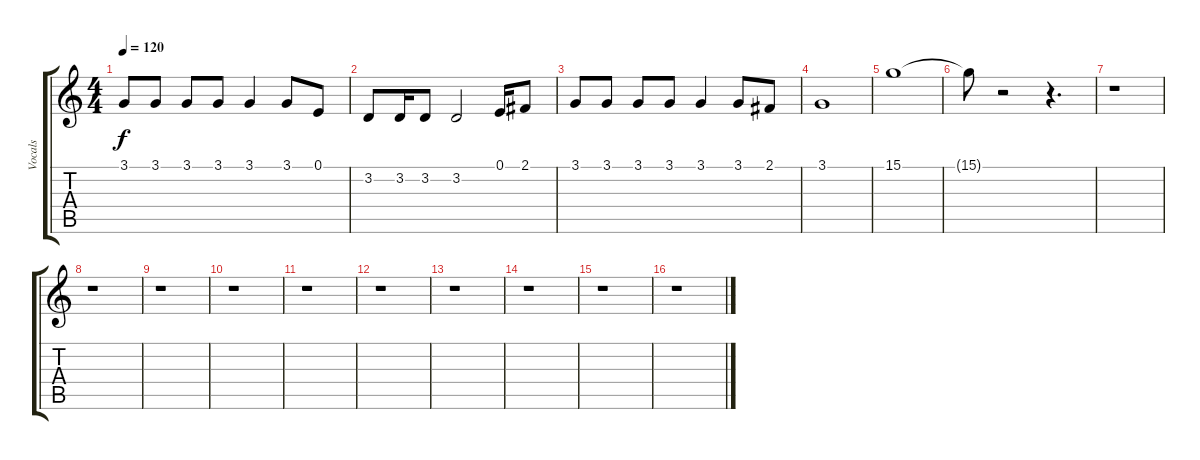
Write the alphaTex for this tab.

\track ("Vocals" "Vocals") {instrument lead1square}
\staff {score tabs}
\tuning (E4 B3 G3 D3 A2 E2) {hide}
\ts (4 4)
\tempo 120
\clef g2
\ks c
3.1.8{dy f} 3.1.8 3.1.8 3.1.8 3.1.4 3.1.8 0.1.8 |
3.2.8 3.2.16 3.2.8 3.2.2 0.1.16 2.1.8 |
3.1.8 3.1.8 3.1.8 3.1.8 3.1.4 3.1.8 2.1.8 |
3.1.1 |
15.1.1{instrument choiraahs} |
15.1{t}.8 r.2 r.4{d} |
r.1 |
r.1 |
r.1 |
r.1 |
r.1 |
r.1 |
r.1 |
r.1 |
r.1 |
r.1
